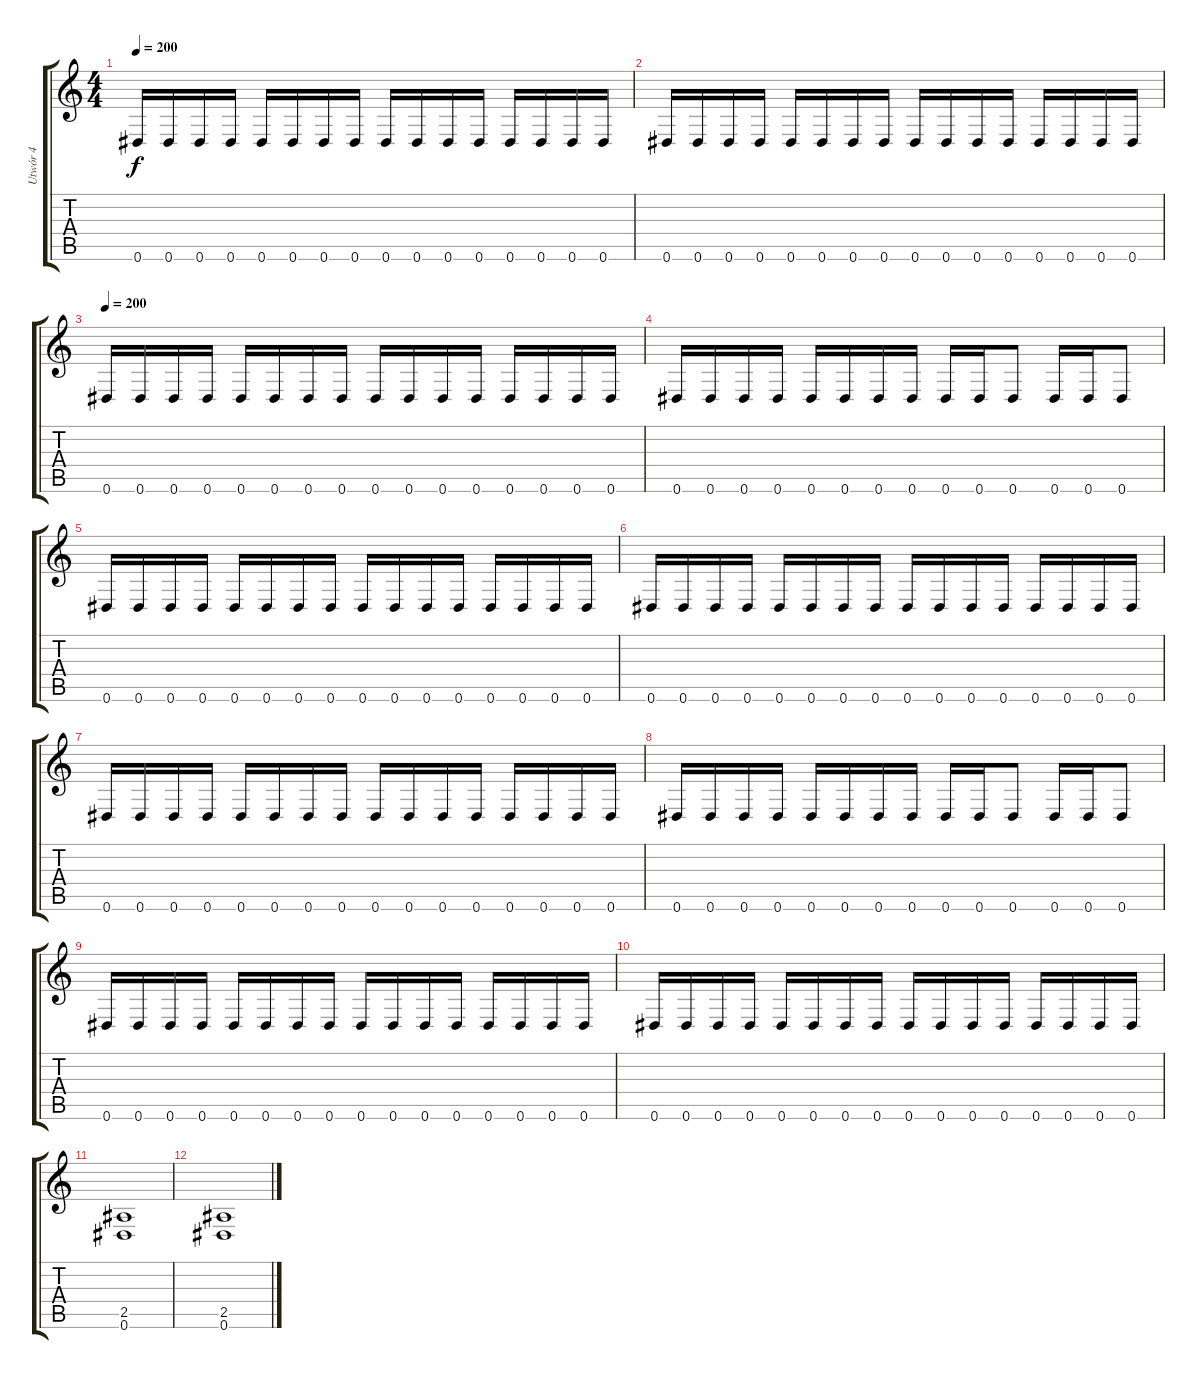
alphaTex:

\track ("Utwór 4" "Utwór 4") {instrument electricbassfinger}
\staff {score tabs}
\tuning (Eb4 Bb3 Gb3 Db3 Ab2 Eb2) {hide}
\ts (4 4)
\tempo 200
\clef g2
\ks c
0.6.16{dy f} 0.6.16 0.6.16 0.6.16 0.6.16 0.6.16 0.6.16 0.6.16 0.6.16 0.6.16 0.6.16 0.6.16 0.6.16 0.6.16 0.6.16 0.6.16 |
0.6.16 0.6.16 0.6.16 0.6.16 0.6.16 0.6.16 0.6.16 0.6.16 0.6.16 0.6.16 0.6.16 0.6.16 0.6.16 0.6.16 0.6.16 0.6.16 |
\tempo 200
0.6.16 0.6.16 0.6.16 0.6.16 0.6.16 0.6.16 0.6.16 0.6.16 0.6.16 0.6.16 0.6.16 0.6.16 0.6.16 0.6.16 0.6.16 0.6.16 |
0.6.16 0.6.16 0.6.16 0.6.16 0.6.16 0.6.16 0.6.16 0.6.16 0.6.16 0.6.16 0.6.8 0.6.16 0.6.16 0.6.8 |
0.6.16 0.6.16 0.6.16 0.6.16 0.6.16 0.6.16 0.6.16 0.6.16 0.6.16 0.6.16 0.6.16 0.6.16 0.6.16 0.6.16 0.6.16 0.6.16 |
0.6.16 0.6.16 0.6.16 0.6.16 0.6.16 0.6.16 0.6.16 0.6.16 0.6.16 0.6.16 0.6.16 0.6.16 0.6.16 0.6.16 0.6.16 0.6.16 |
0.6.16 0.6.16 0.6.16 0.6.16 0.6.16 0.6.16 0.6.16 0.6.16 0.6.16 0.6.16 0.6.16 0.6.16 0.6.16 0.6.16 0.6.16 0.6.16 |
0.6.16 0.6.16 0.6.16 0.6.16 0.6.16 0.6.16 0.6.16 0.6.16 0.6.16 0.6.16 0.6.8 0.6.16 0.6.16 0.6.8 |
0.6.16 0.6.16 0.6.16 0.6.16 0.6.16 0.6.16 0.6.16 0.6.16 0.6.16 0.6.16 0.6.16 0.6.16 0.6.16 0.6.16 0.6.16 0.6.16 |
0.6.16 0.6.16 0.6.16 0.6.16 0.6.16 0.6.16 0.6.16 0.6.16 0.6.16 0.6.16 0.6.16 0.6.16 0.6.16 0.6.16 0.6.16 0.6.16 |
(2.5 0.6).1 |
(2.5 0.6).1
